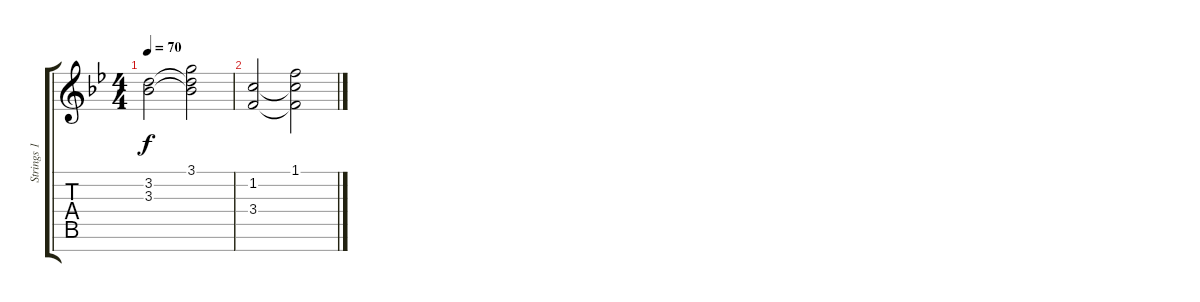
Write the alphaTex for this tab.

\track ("Strings 1" "Strings 1") {instrument stringensemble1}
\staff {score tabs}
\tuning (E5 B4 G4 D4 A3 E3 B2) {hide}
\ts (4 4)
\tempo 70
\clef g2
\ks bb
(3.2 3.3).2{dy f} (3.1 3.2{t} 3.3{t}).2 |
(1.2 3.4).2 (1.1 1.2{t} 3.4{t}).2
